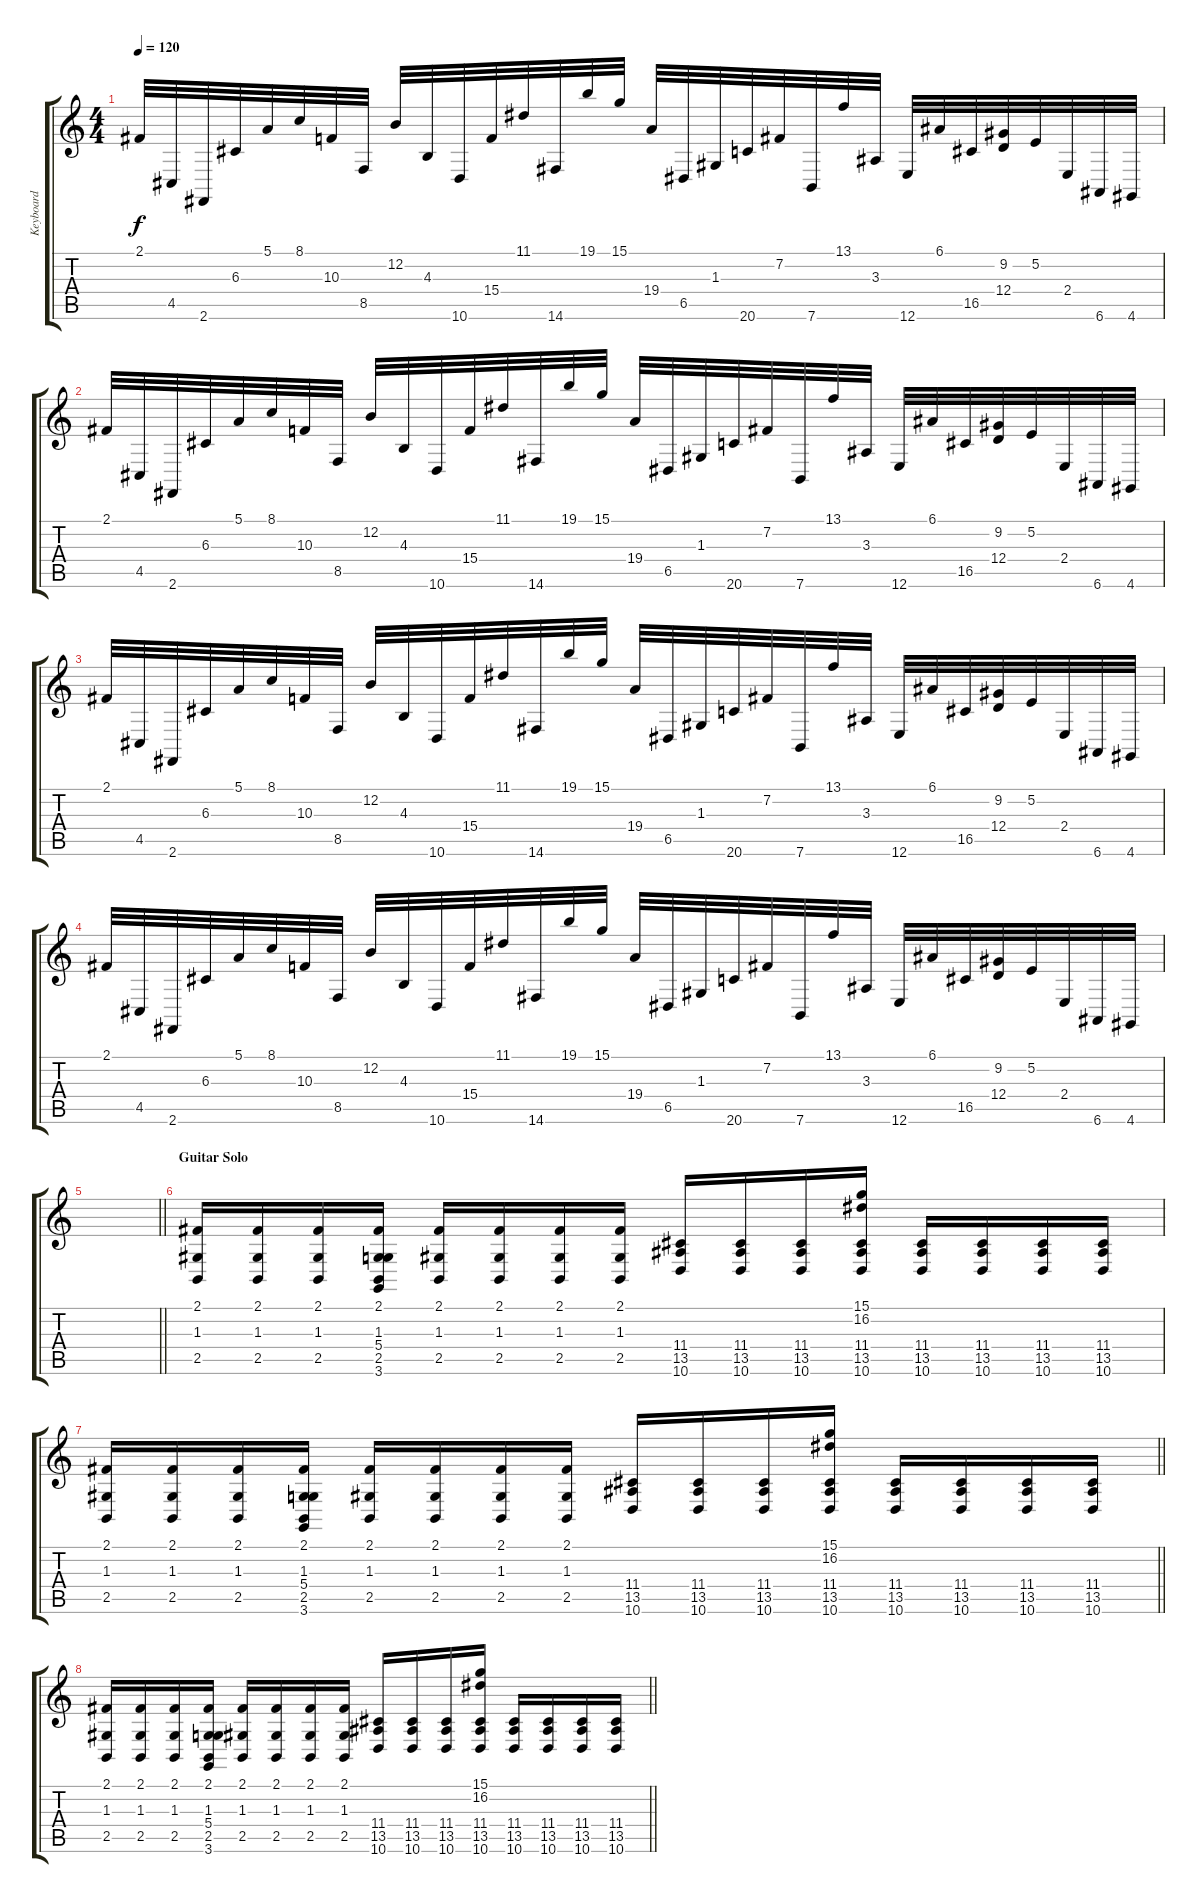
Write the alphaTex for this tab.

\track ("Keyboard" "Keyboard") {instrument bagpipe}
\staff {score tabs}
\tuning (E4 B3 G3 D3 A2 E2) {hide}
\ts (4 4)
\tempo 120
\clef g2
\ks c
2.1.32{dy f} 4.5.32 2.6.32 6.3.32 5.1.32 8.1.32 10.3.32 8.5.32 12.2.32 4.3.32 10.6.32 15.4.32 11.1.32 14.6.32 19.1.32 15.1.32 19.4.32 6.5.32 1.3.32 20.6.32 7.2.32 7.6.32 13.1.32 3.3.32 12.6.32 6.1.32 16.5.32 (9.2 12.4).32 5.2.32 2.4.32 6.6.32 4.6.32 |
2.1.32 4.5.32 2.6.32 6.3.32 5.1.32 8.1.32 10.3.32 8.5.32 12.2.32 4.3.32 10.6.32 15.4.32 11.1.32 14.6.32 19.1.32 15.1.32 19.4.32 6.5.32 1.3.32 20.6.32 7.2.32 7.6.32 13.1.32 3.3.32 12.6.32 6.1.32 16.5.32 (9.2 12.4).32 5.2.32 2.4.32 6.6.32 4.6.32 |
2.1.32 4.5.32 2.6.32 6.3.32 5.1.32 8.1.32 10.3.32 8.5.32 12.2.32 4.3.32 10.6.32 15.4.32 11.1.32 14.6.32 19.1.32 15.1.32 19.4.32 6.5.32 1.3.32 20.6.32 7.2.32 7.6.32 13.1.32 3.3.32 12.6.32 6.1.32 16.5.32 (9.2 12.4).32 5.2.32 2.4.32 6.6.32 4.6.32 |
2.1.32 4.5.32 2.6.32 6.3.32 5.1.32 8.1.32 10.3.32 8.5.32 12.2.32 4.3.32 10.6.32 15.4.32 11.1.32 14.6.32 19.1.32 15.1.32 19.4.32 6.5.32 1.3.32 20.6.32 7.2.32 7.6.32 13.1.32 3.3.32 12.6.32 6.1.32 16.5.32 (9.2 12.4).32 5.2.32 2.4.32 6.6.32 4.6.32 |
\barLineRight lightlight
|
\section ("" "Guitar Solo")
(2.1 1.3 2.5).16 (2.1 1.3 2.5).16 (2.1 1.3 2.5).16 (2.1 1.3 5.4 2.5 3.6).16 (2.1 1.3 2.5).16 (2.1 1.3 2.5).16 (2.1 1.3 2.5).16 (2.1 1.3 2.5).16 (11.4 13.5 10.6).16 (11.4 13.5 10.6).16 (11.4 13.5 10.6).16 (15.1 16.2 11.4 13.5 10.6).16 (11.4 13.5 10.6).16 (11.4 13.5 10.6).16 (11.4 13.5 10.6).16 (11.4 13.5 10.6).16 |
\barLineRight lightlight
(2.1 1.3 2.5).16 (2.1 1.3 2.5).16 (2.1 1.3 2.5).16 (2.1 1.3 5.4 2.5 3.6).16 (2.1 1.3 2.5).16 (2.1 1.3 2.5).16 (2.1 1.3 2.5).16 (2.1 1.3 2.5).16 (11.4 13.5 10.6).16 (11.4 13.5 10.6).16 (11.4 13.5 10.6).16 (15.1 16.2 11.4 13.5 10.6).16 (11.4 13.5 10.6).16 (11.4 13.5 10.6).16 (11.4 13.5 10.6).16 (11.4 13.5 10.6).16 |
\barLineRight lightlight
(2.1 1.3 2.5).16 (2.1 1.3 2.5).16 (2.1 1.3 2.5).16 (2.1 1.3 5.4 2.5 3.6).16 (2.1 1.3 2.5).16 (2.1 1.3 2.5).16 (2.1 1.3 2.5).16 (2.1 1.3 2.5).16 (11.4 13.5 10.6).16 (11.4 13.5 10.6).16 (11.4 13.5 10.6).16 (15.1 16.2 11.4 13.5 10.6).16 (11.4 13.5 10.6).16 (11.4 13.5 10.6).16 (11.4 13.5 10.6).16 (11.4 13.5 10.6).16
